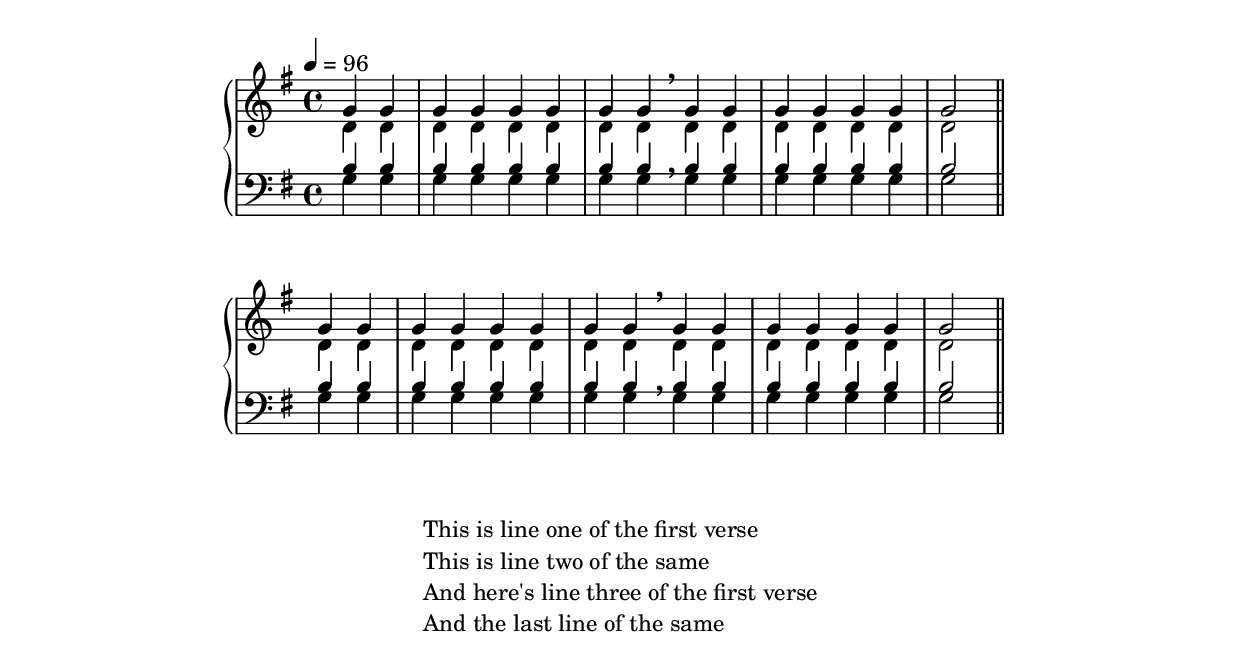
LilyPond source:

%% DO NOT EDIT this file manually; it is automatically
%% generated from LSR http://lsr.di.unimi.it
%% Make any changes in LSR itself, or in Documentation/snippets/new/ ,
%% and then run scripts/auxiliar/makelsr.py
%%
%% This file is in the public domain.
\version "2.18.0"

\header {
  lsrtags = "template, vocal-music"

  texidoc = "
This code shows one way of setting out a hymn tune when each line
starts and ends with a partial measure.  It also shows how to add the
verses as stand-alone text under the music.

"
  doctitle = "Hymn template"
} % begin verbatim

Timeline = {
  \time 4/4
  \tempo 4=96
  \partial 2
  s2 | s1 | s2 \breathe s2 | s1 | s2 \bar "||" \break
  s2 | s1 | s2 \breathe s2 | s1 | s2 \bar "||"
}

SopranoMusic = \relative g' {
  g4 g | g g g g | g g g g | g g g g | g2
  g4 g | g g g g | g g g g | g g g g | g2
}

AltoMusic = \relative c' {
  d4 d | d d d d | d d d d | d d d d | d2
  d4 d | d d d d | d d d d | d d d d | d2
}

TenorMusic = \relative a {
  b4 b | b b b b | b b b b | b b b b | b2
  b4 b | b b b b | b b b b | b b b b | b2
}

BassMusic =  \relative g {
  g4 g | g g g g | g g g g | g g g g | g2
  g4 g | g g g g | g g g g | g g g g | g2
}

global = {
 \key g \major
}

\score {  % Start score
  <<
    \new PianoStaff <<  % Start pianostaff
      \new Staff <<  % Start Staff = RH
        \global
        \clef "treble"
        \new Voice = "Soprano" <<  % Start Voice = "Soprano"
          \Timeline
          \voiceOne
          \SopranoMusic
        >>  % End Voice = "Soprano"
        \new Voice = "Alto" <<  % Start Voice = "Alto"
          \Timeline
          \voiceTwo
          \AltoMusic
        >>  % End Voice = "Alto"
      >>  % End Staff = RH
      \new Staff <<  % Start Staff = LH
        \global
        \clef "bass"
        \new Voice = "Tenor" <<  % Start Voice = "Tenor"
          \Timeline
          \voiceOne
          \TenorMusic
        >>  % End Voice = "Tenor"
        \new Voice = "Bass" <<  % Start Voice = "Bass"
          \Timeline
          \voiceTwo
          \BassMusic
        >>  % End Voice = "Bass"
      >>  % End Staff = LH
    >>  % End pianostaff
  >>
}  % End score

\markup {
  \fill-line {
    ""
    {
      \column {
        \left-align {
          "This is line one of the first verse"
          "This is line two of the same"
          "And here's line three of the first verse"
          "And the last line of the same"
        }
      }
    }
    ""
  }
}

\paper {  % Start paper block
  indent = 0     % don't indent first system
  line-width = 130   % shorten line length to suit music
}  % End paper block
